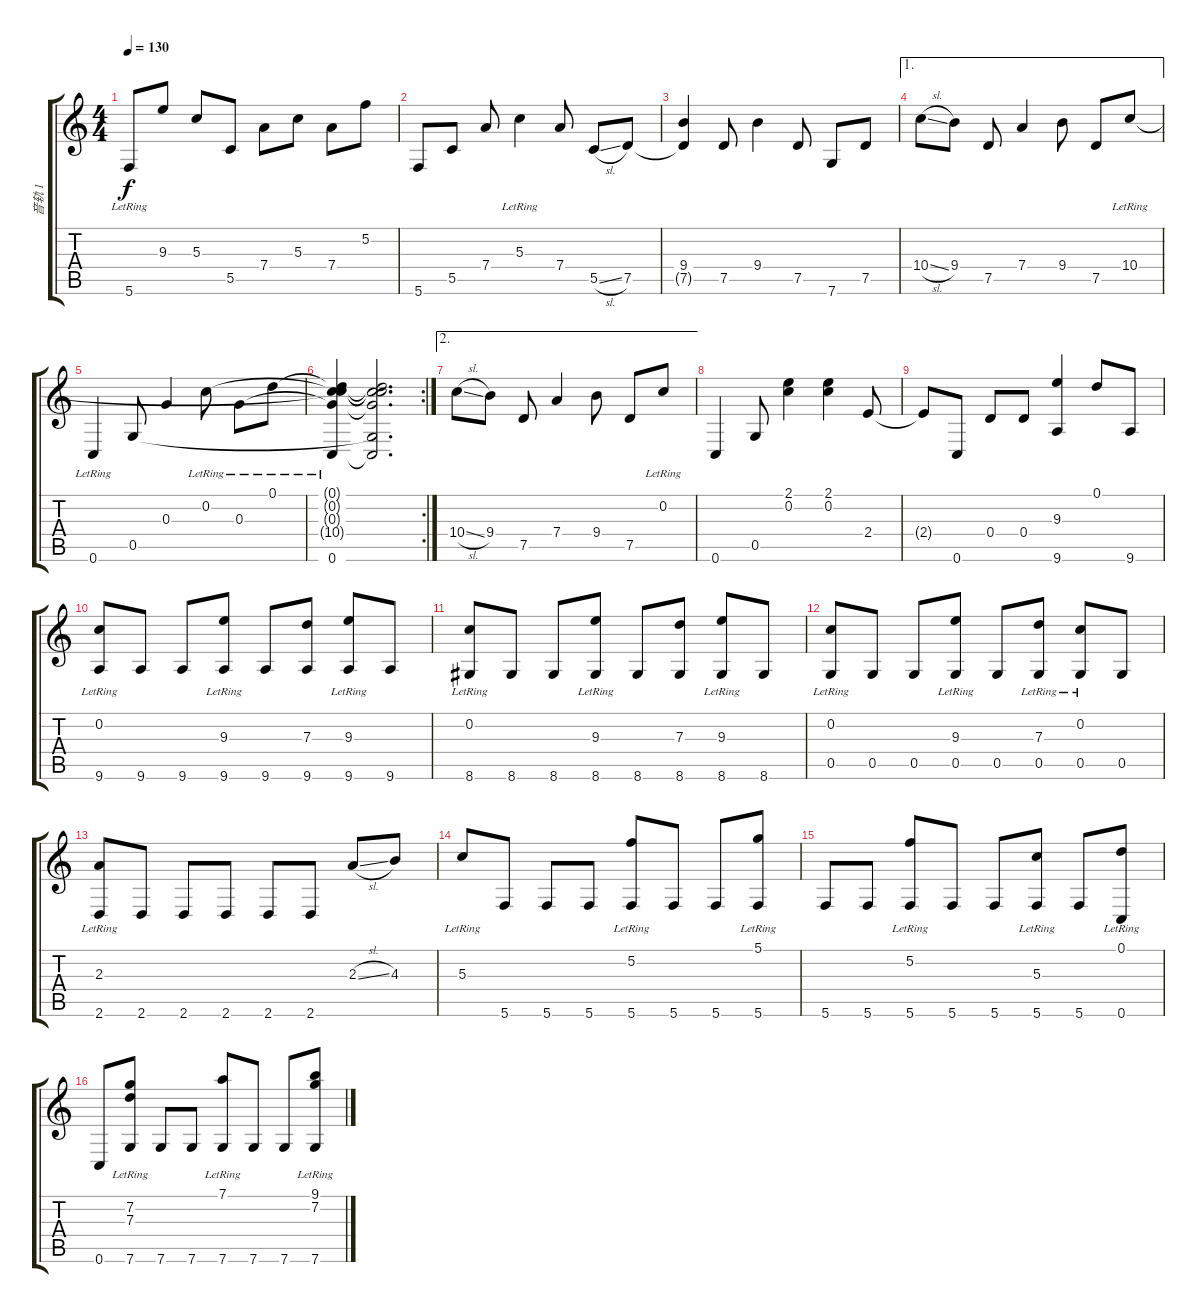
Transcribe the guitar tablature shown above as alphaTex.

\track ("音轨 1" "音轨 1") {instrument acousticguitarsteel}
\staff {score tabs}
\tuning (D4 C4 G3 D3 G2 C2) {hide}
\ts (4 4)
\tempo 130
\clef g2
\ks c
5.6{lr}.8{dy f} 9.3.8 5.3.8 5.5.8 7.4.8 5.3.8 7.4.8 5.2.8 |
5.6.8 5.5.8 7.4.8 5.3{lr}.4 7.4.8 5.5{sl}.8 7.5.8 |
(9.4 7.5{t}).4 7.5.8 9.4.4 7.5.8 7.6.8 7.5.8 |
\ae 1
10.4{sl}.8 9.4.8 7.5.8 7.4.4 9.4.8 7.5.8 10.4{lr}.8 |
0.6{lr}.4 0.5.8 0.3.4 0.2{lr}.8 0.3{lr}.8 0.1{lr}.8 |
\rc 2
(0.1{t} 0.2{t} 0.3{t} 10.4{t} 0.6{lr}).4 (0.1{t} 0.2{t} 0.3{t} 10.4{t} 0.5{t} 0.6{t}).2{d} |
\ae 2
10.4{sl}.8 9.4.8 7.5.8 7.4.4 9.4.8 7.5.8 0.2{lr}.8 |
0.6.4 0.5.8 (2.1 0.2).4 (2.1 0.2).4 2.4.8 |
2.4{t}.8 0.6.8 0.4.8 0.4.8 (9.3 9.6).4 0.1.8 9.6.8 |
(0.2{lr} 9.6).8 9.6.8 9.6.8 (9.3{lr} 9.6).8 9.6.8 (7.3 9.6).8 (9.3{lr} 9.6).8 9.6.8 |
(0.2{lr} 8.6).8 8.6.8 8.6.8 (9.3{lr} 8.6).8 8.6.8 (7.3 8.6).8 (9.3{lr} 8.6).8 8.6.8 |
(0.2{lr} 0.5).8 0.5.8 0.5.8 (9.3{lr} 0.5).8 0.5.8 (7.3{lr} 0.5).8 (0.2{lr} 0.5).8 0.5.8 |
(2.3{lr} 2.6).8 2.6.8 2.6.8 2.6.8 2.6.8 2.6.8 2.3{sl}.8 4.3.8 |
5.3{lr}.8 5.6.8 5.6.8 5.6.8 (5.2{lr} 5.6).8 5.6.8 5.6.8 (5.1{lr} 5.6).8 |
5.6.8 5.6.8 (5.2{lr} 5.6).8 5.6.8 5.6.8 (5.3{lr} 5.6).8 5.6.8 (0.1{lr} 0.6).8 |
0.6.8 (7.2{lr} 7.3{lr} 7.6).8 7.6.8 7.6.8 (7.1{lr} 7.6).8 7.6.8 7.6.8 (9.1{lr} 7.2{lr} 7.6).8
